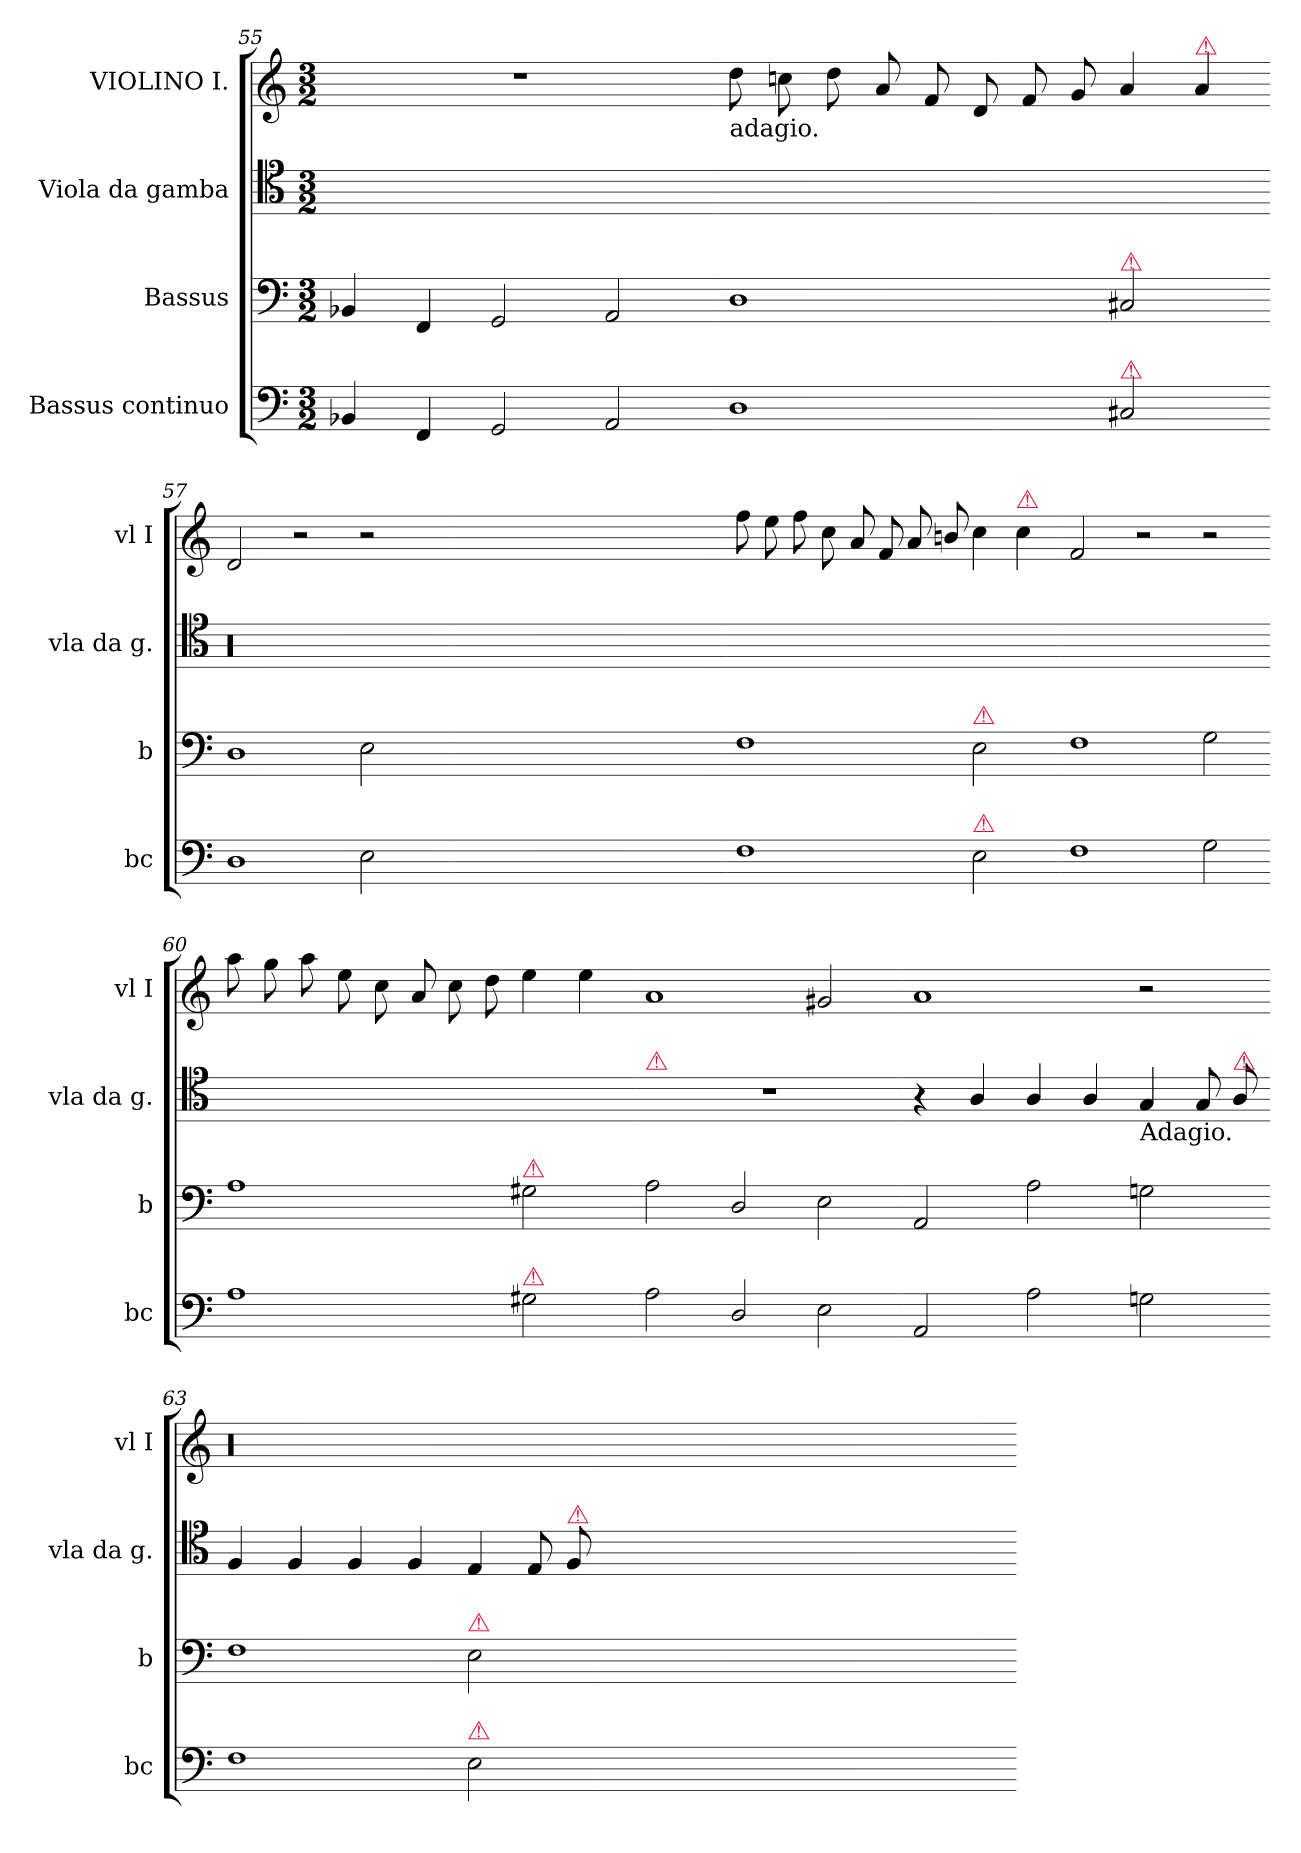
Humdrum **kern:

**kern	**kern	**kern	**kern
*part4	*part3	*part2	*part1
*staff4	*staff3	*staff2	*staff1
*I"Bassus continuo	*I"Bassus	*I"Viola da gamba	*I"VIOLINO I.
*I'bc	*I'b	*I'vla da g.	*I'vl I
*clefF4	*clefF4	*clefC4	*clefG2
*k[]	*k[]	*k[]	*k[]
*M3/2	*M3/2	*M3/2	*M3/2
=55	=55	=55	=55
4BB-X/	4BB-X/	1.ryy	1.r
4FF/	4FF/	.	.
2GG/	2GG/	.	.
2AA/	2AA/	.	.
=56-	=56-	=56-	=56-
!	!	!	!LO:TX:b:t=adagio.
1D	1D	1.ryy	8dd\
.	.	.	8ccn\
.	.	.	8dd\
.	.	.	8a/
.	.	.	8f/
.	.	.	8d/
.	.	.	8f/
.	.	.	8g/
!	!LO:TX:a:color=crimson:t=⚠	!	!
!LO:TX:a:color=crimson:t=⚠	!	!	!
2C#X/	2C#X/	.	4a/
!	!	!	!LO:TX:a:color=crimson:t=⚠
.	.	.	4a/
=57-	=57-	=57-	=57-
1D	1D	00.r	2d/
.	.	.	2r
2E\	2E\	.	2r
00ryy	00ryy	.	00ryy
2ryy	2ryy	.	2ryy
=58-	=58-	=58-	=58-
1F	1F	1.ryy	8ff\
.	.	.	8ee\
.	.	.	8ff\
.	.	.	8cc\
.	.	.	8a/
.	.	.	8f/
.	.	.	8a/
.	.	.	8bn/
!	!LO:TX:a:color=crimson:t=⚠	!	!
!LO:TX:a:color=crimson:t=⚠	!	!	!
2E\	2E\	.	4cc\
!	!	!	!LO:TX:a:color=crimson:t=⚠
.	.	.	4cc\
=59-	=59-	=59-	=59-
1F	1F	1.ryy	2f/
.	.	.	2r
2G\	2G\	.	2r
=60-	=60-	=60-	=60-
1A	1A	1.ryy	8aa\
.	.	.	8gg\
.	.	.	8aa\
.	.	.	8ee\
.	.	.	8cc\
.	.	.	8a/
.	.	.	8cc\
.	.	.	8dd\
!	!LO:TX:a:color=crimson:t=⚠	!	!
!LO:TX:a:color=crimson:t=⚠	!	!	!
2G#X\	2G#X\	.	4ee\
.	.	.	4ee\
=61-	=61-	=61-	=61-
!	!	!LO:TX:a:color=crimson:t=⚠	!
2A\	2A\	1.r	1a
2D/	2D/	.	.
2E\	2E\	.	2g#X/
=62-	=62-	=62-	=62-
2AA/	2AA/	4r	1a
.	.	4A/	.
2A\	2A\	4A/	.
.	.	4A/	.
!	!	!LO:TX:b:t=Adagio.	!
2Gn\	2Gn\	4G/	2r
.	.	8G/	.
!	!	!LO:TX:a:color=crimson:t=⚠	!
.	.	8A/	.
=63-	=63-	=63-	=63-
1F	1F	4F/	00.r
.	.	4F/	.
.	.	4F/	.
.	.	4F/	.
!	!LO:TX:a:color=crimson:t=⚠	!	!
!LO:TX:a:color=crimson:t=⚠	!	!	!
2E\	2E\	4E/	.
.	.	8E/	.
!	!	!LO:TX:a:color=crimson:t=⚠	!
.	.	8F/	.
00ryy	00ryy	00ryy	.
2ryy	2ryy	2ryy	.
=-	=-	=-	=-
*-	*-	*-	*-
